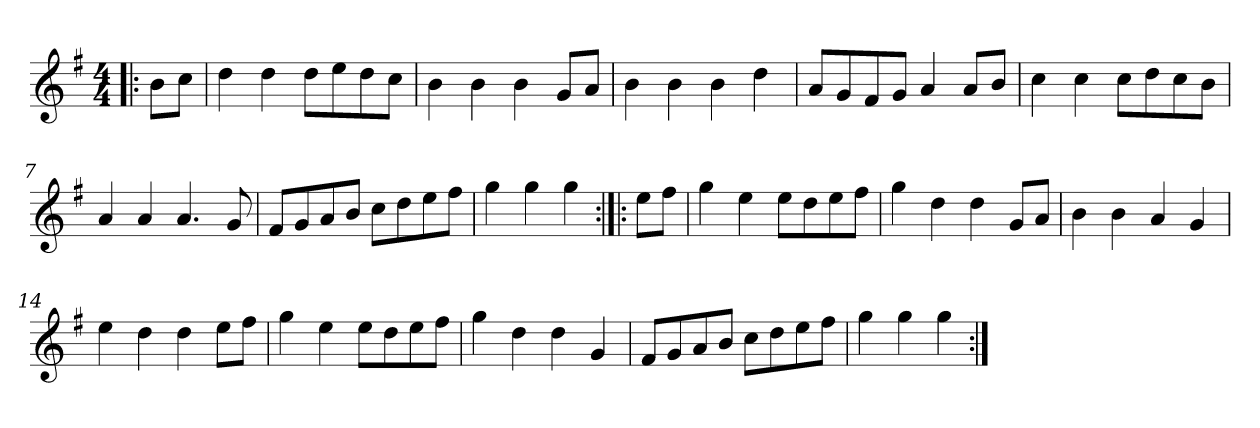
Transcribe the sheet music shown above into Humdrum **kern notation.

**kern
*part1
*staff1
*clefG2
*k[f#]
*G:
*M4/4
=1!|:
8b\L
8cc\J
=2
4dd\
4dd\
8dd\L
8ee\
8dd\
8cc\J
=3
4b\
4b\
4b\
8g/L
8a/J
=4
4b\
4b\
4b\
4dd\
=5
8a/L
8g/
8f#/
8g/J
4a/
8a/L
8b/J
=6
4cc\
4cc\
8cc\L
8dd\
8cc\
8b\J
=7
4a/
4a/
4.a/
8g/
!!LO:LB:g=z
=8
8f#/L
8g/
8a/
8b/J
8cc\L
8dd\
8ee\
8ff#\J
=9
4gg\
4gg\
4gg\
=10:|!|:
8ee\L
8ff#\J
=11
4gg\
4ee\
8ee\L
8dd\
8ee\
8ff#\J
=12
4gg\
4dd\
4dd\
8g/L
8a/J
=13
4b\
4b\
4a/
4g/
=14
4ee\
4dd\
4dd\
8ee\L
8ff#\J
=15
4gg\
4ee\
8ee\L
8dd\
8ee\
8ff#\J
!!LO:LB:g=z
=16
4gg\
4dd\
4dd\
4g/
=17
8f#/L
8g/
8a/
8b/J
8cc\L
8dd\
8ee\
8ff#\J
=18
4gg\
4gg\
4gg\
=:|!
*-
